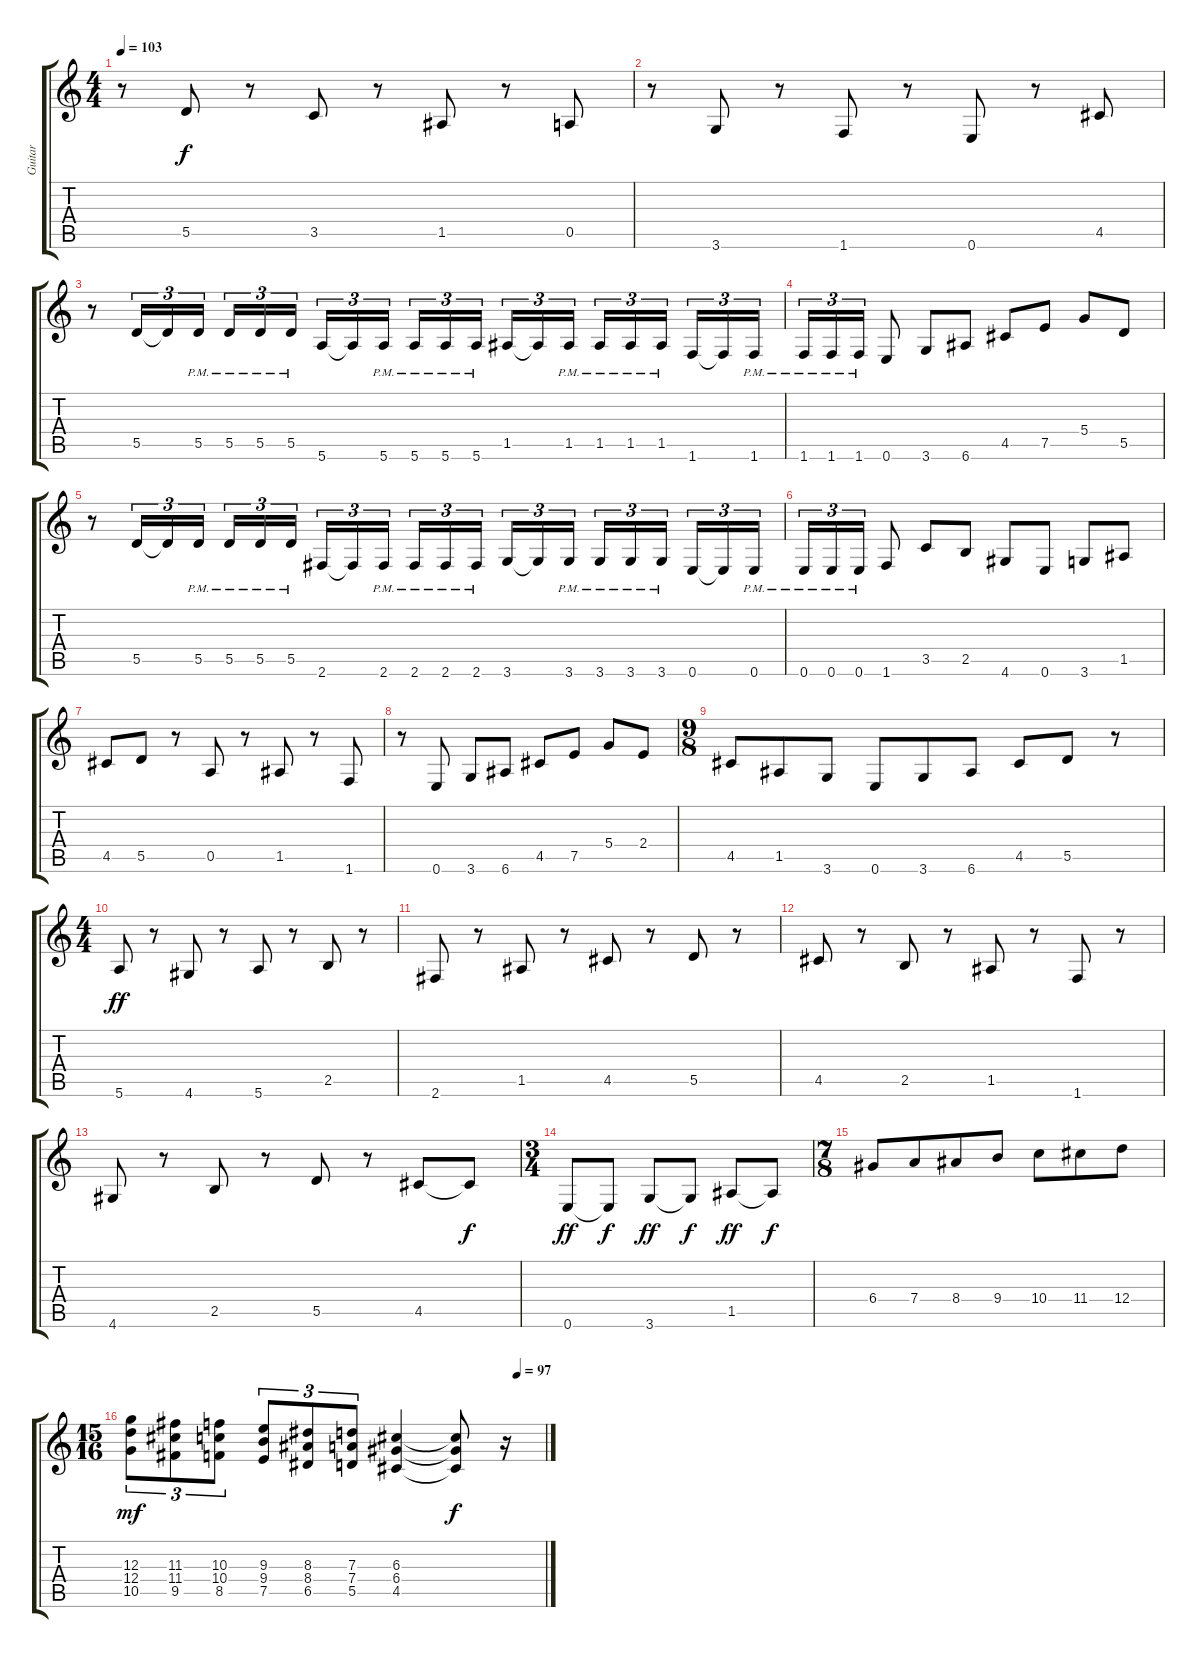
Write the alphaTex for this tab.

\track ("Guitar" "Guitar") {instrument distortionguitar}
\staff {score tabs}
\tuning (E4 B3 G3 D3 A2 E2) {hide}
\ts (4 4)
\tempo 103
\clef g2
\ks c
r.8{dy f} 5.5.8 r.8 3.5.8 r.8 1.5.8 r.8 0.5.8 |
r.8 3.6.8 r.8 1.6.8 r.8 0.6.8 r.8 4.5.8 |
r.8 5.5.16{tu (3 2)} 5.5{t}.16{tu (3 2)} 5.5{pm}.16{tu (3 2)} 5.5{pm}.16{tu (3 2)} 5.5{pm}.16{tu (3 2)} 5.5{pm}.16{tu (3 2)} 5.6.16{tu (3 2)} 5.6{t}.16{tu (3 2)} 5.6{pm}.16{tu (3 2)} 5.6{pm}.16{tu (3 2)} 5.6{pm}.16{tu (3 2)} 5.6{pm}.16{tu (3 2)} 1.5.16{tu (3 2)} 1.5{t}.16{tu (3 2)} 1.5{pm}.16{tu (3 2)} 1.5{pm}.16{tu (3 2)} 1.5{pm}.16{tu (3 2)} 1.5{pm}.16{tu (3 2)} 1.6.16{tu (3 2)} 1.6{t}.16{tu (3 2)} 1.6{pm}.16{tu (3 2)} |
1.6{pm}.16{tu (3 2)} 1.6{pm}.16{tu (3 2)} 1.6{pm}.16{tu (3 2)} 0.6.8 3.6.8 6.6.8 4.5.8 7.5.8 5.4.8 5.5.8 |
r.8 5.5.16{tu (3 2)} 5.5{t}.16{tu (3 2)} 5.5{pm}.16{tu (3 2)} 5.5{pm}.16{tu (3 2)} 5.5{pm}.16{tu (3 2)} 5.5{pm}.16{tu (3 2)} 2.6.16{tu (3 2)} 2.6{t}.16{tu (3 2)} 2.6{pm}.16{tu (3 2)} 2.6{pm}.16{tu (3 2)} 2.6{pm}.16{tu (3 2)} 2.6{pm}.16{tu (3 2)} 3.6.16{tu (3 2)} 3.6{t}.16{tu (3 2)} 3.6{pm}.16{tu (3 2)} 3.6{pm}.16{tu (3 2)} 3.6{pm}.16{tu (3 2)} 3.6{pm}.16{tu (3 2)} 0.6.16{tu (3 2)} 0.6{t}.16{tu (3 2)} 0.6{pm}.16{tu (3 2)} |
0.6{pm}.16{tu (3 2)} 0.6{pm}.16{tu (3 2)} 0.6{pm}.16{tu (3 2)} 1.6.8 3.5.8 2.5.8 4.6.8 0.6.8 3.6.8 1.5.8 |
4.5.8 5.5.8 r.8 0.5.8 r.8 1.5.8 r.8 1.6.8 |
r.8 0.6.8 3.6.8 6.6.8 4.5.8 7.5.8 5.4.8 2.4.8 |
\ts (9 8)
4.5.8 1.5.8 3.6.8 0.6.8 3.6.8 6.6.8 4.5.8 5.5.8 r.8 |
\ts (4 4)
5.6.8{dy ff volume 14} r.8 4.6.8 r.8 5.6.8 r.8 2.5.8 r.8 |
2.6.8 r.8 1.5.8 r.8 4.5.8 r.8 5.5.8 r.8 |
4.5.8 r.8 2.5.8 r.8 1.5.8 r.8 1.6.8 r.8 |
4.6.8 r.8 2.5.8 r.8 5.5.8 r.8 4.5.8 4.5{t}.8{dy f} |
\ts (3 4)
0.6.8{dy ff} 0.6{t}.8{dy f} 3.6.8{dy ff} 3.6{t}.8{dy f} 1.5.8{dy ff} 1.5{t}.8{dy f} |
\ts (7 8)
6.4.8 7.4.8 8.4.8 9.4.8 10.4.8 11.4.8 12.4.8 |
\ts (15 16)
\tempo (97 0.9333333333333333)
(12.3 12.4 10.5).8{tu (3 2) dy mf} (11.3 11.4 9.5).8{tu (3 2)} (10.3 10.4 8.5).8{tu (3 2)} (9.3 9.4 7.5).8{tu (3 2)} (8.3 8.4 6.5).8{tu (3 2)} (7.3 7.4 5.5).8{tu (3 2)} (6.3 6.4 4.5).4 (6.3{t} 6.4{t} 4.5{t}).8{dy f} r.16
